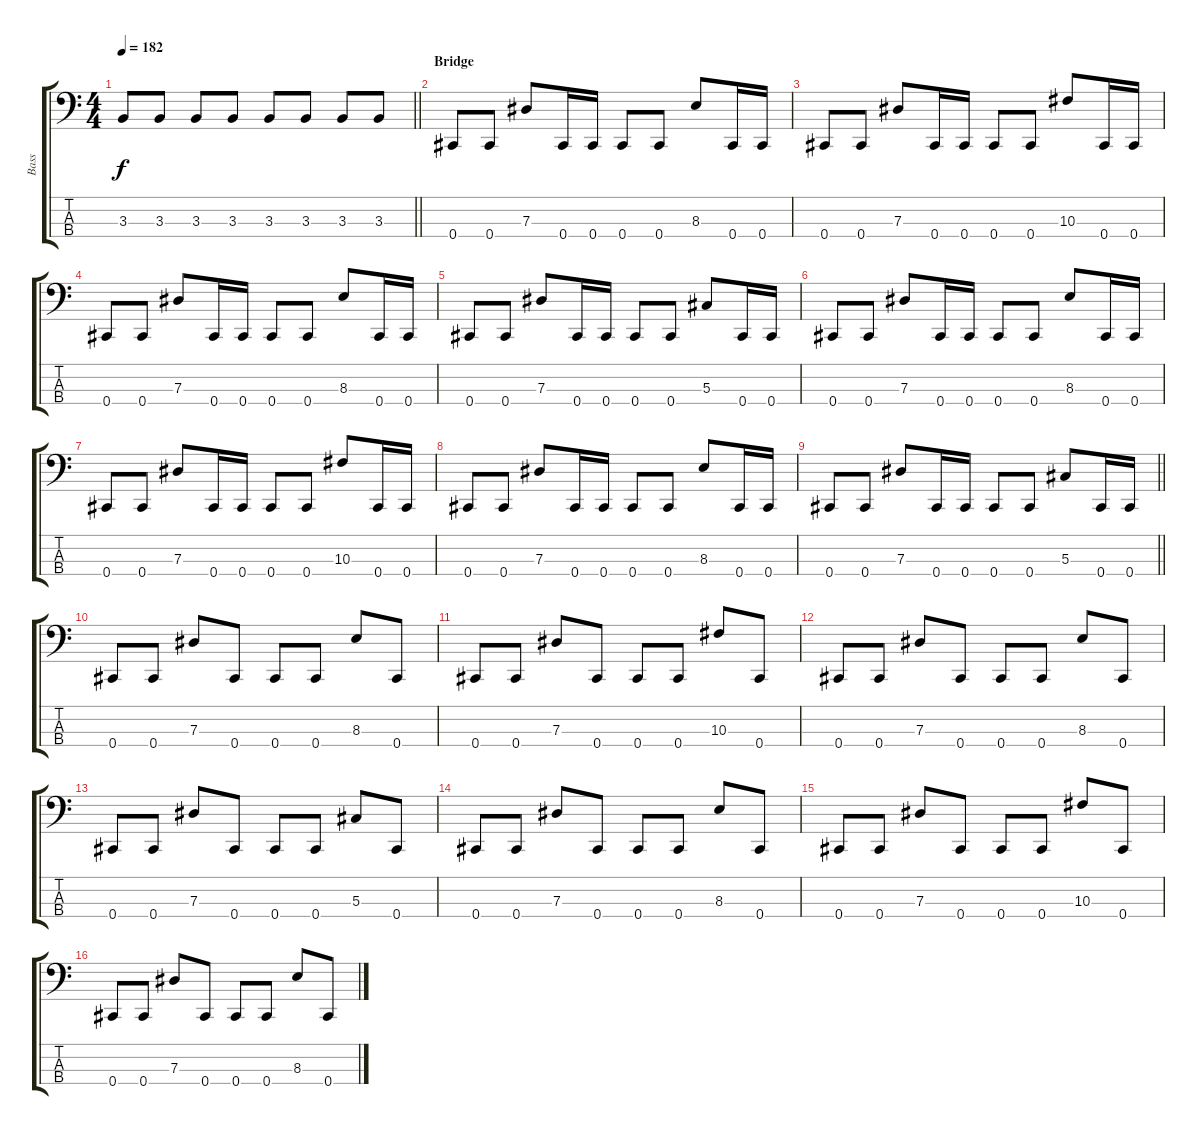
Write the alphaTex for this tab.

\track ("Bass" "Bass") {instrument electricbasspick}
\staff {score tabs}
\tuning (Gb2 Db2 Ab1 Db1) {hide}
\ts (4 4)
\tempo 182
\clef f4
\barLineRight lightlight
\ks c
3.3.8{dy f} 3.3.8 3.3.8 3.3.8 3.3.8 3.3.8 3.3.8 3.3.8 |
\section ("" "Bridge")
0.4.8 0.4.8 7.3.8 0.4.16 0.4.16 0.4.8 0.4.8 8.3.8 0.4.16 0.4.16 |
0.4.8 0.4.8 7.3.8 0.4.16 0.4.16 0.4.8 0.4.8 10.3.8 0.4.16 0.4.16 |
0.4.8 0.4.8 7.3.8 0.4.16 0.4.16 0.4.8 0.4.8 8.3.8 0.4.16 0.4.16 |
0.4.8 0.4.8 7.3.8 0.4.16 0.4.16 0.4.8 0.4.8 5.3.8 0.4.16 0.4.16 |
0.4.8 0.4.8 7.3.8 0.4.16 0.4.16 0.4.8 0.4.8 8.3.8 0.4.16 0.4.16 |
0.4.8 0.4.8 7.3.8 0.4.16 0.4.16 0.4.8 0.4.8 10.3.8 0.4.16 0.4.16 |
0.4.8 0.4.8 7.3.8 0.4.16 0.4.16 0.4.8 0.4.8 8.3.8 0.4.16 0.4.16 |
\barLineRight lightlight
0.4.8 0.4.8 7.3.8 0.4.16 0.4.16 0.4.8 0.4.8 5.3.8 0.4.16 0.4.16 |
0.4.8 0.4.8 7.3.8 0.4.8 0.4.8 0.4.8 8.3.8 0.4.8 |
0.4.8 0.4.8 7.3.8 0.4.8 0.4.8 0.4.8 10.3.8 0.4.8 |
0.4.8 0.4.8 7.3.8 0.4.8 0.4.8 0.4.8 8.3.8 0.4.8 |
0.4.8 0.4.8 7.3.8 0.4.8 0.4.8 0.4.8 5.3.8 0.4.8 |
0.4.8 0.4.8 7.3.8 0.4.8 0.4.8 0.4.8 8.3.8 0.4.8 |
0.4.8 0.4.8 7.3.8 0.4.8 0.4.8 0.4.8 10.3.8 0.4.8 |
0.4.8 0.4.8 7.3.8 0.4.8 0.4.8 0.4.8 8.3.8 0.4.8
